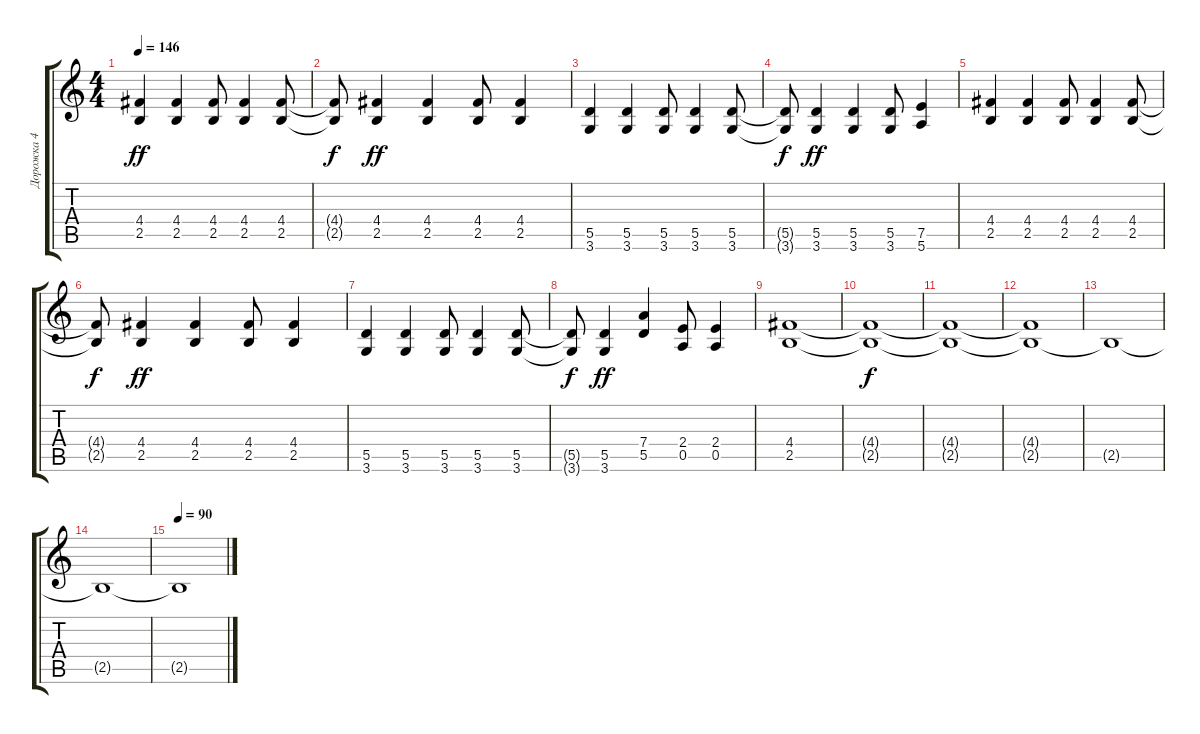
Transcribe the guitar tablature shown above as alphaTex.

\track ("Дорожка 4" "Дорожка 4") {instrument distortionguitar}
\staff {score tabs}
\tuning (E4 B3 G3 D3 A2 E2) {hide}
\ts (4 4)
\tempo 146
\clef g2
\ks c
(4.4 2.5).4{dy ff} (4.4 2.5).4 (4.4 2.5).8 (4.4 2.5).4 (4.4 2.5).8 |
(4.4{t} 2.5{t}).8{dy f} (4.4 2.5).4{dy ff} (4.4 2.5).4 (4.4 2.5).8 (4.4 2.5).4 |
(5.5 3.6).4 (5.5 3.6).4 (5.5 3.6).8 (5.5 3.6).4 (5.5 3.6).8 |
(5.5{t} 3.6{t}).8{dy f} (5.5 3.6).4{dy ff} (5.5 3.6).4 (5.5 3.6).8 (7.5 5.6).4 |
(4.4 2.5).4 (4.4 2.5).4 (4.4 2.5).8 (4.4 2.5).4 (4.4 2.5).8 |
(4.4{t} 2.5{t}).8{dy f} (4.4 2.5).4{dy ff} (4.4 2.5).4 (4.4 2.5).8 (4.4 2.5).4 |
(5.5 3.6).4 (5.5 3.6).4 (5.5 3.6).8 (5.5 3.6).4 (5.5 3.6).8 |
(5.5{t} 3.6{t}).8{dy f} (5.5 3.6).4{dy ff} (7.4 5.5).4 (2.4 0.5).8 (2.4 0.5).4 |
(4.4 2.5).1 |
(4.4{t} 2.5{t}).1{dy f} |
(4.4{t} 2.5{t}).1 |
(4.4{t} 2.5{t}).1 |
2.5{t}.1 |
2.5{t}.1 |
\tempo 90
2.5{t}.1
